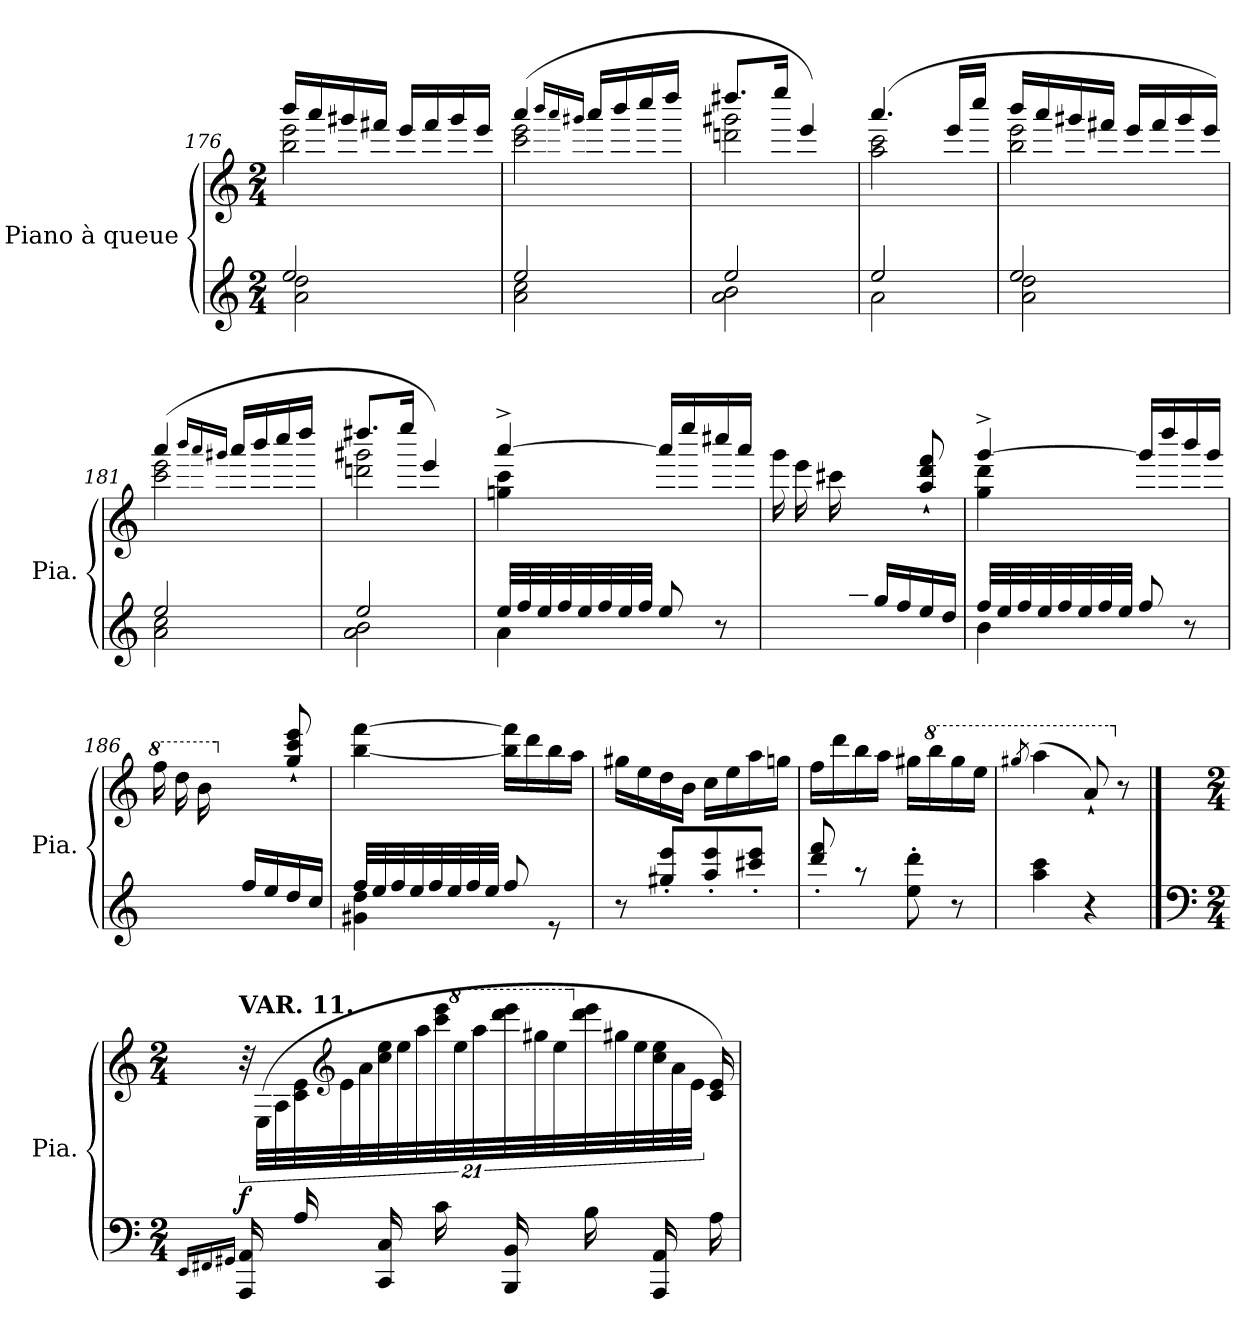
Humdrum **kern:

**kern	**kern	**dynam
*part1	*part1	*part1
*staff2	*staff1	*staff1/2
*I"Piano à queue	*	*
*I'Pia.	*	*
*clefG2	*clefG2	*
*k[]	*k[]	*
*M2/4	*M2/4	*
=176	=176	=176
*^	*^	*
2ee/	2a\ 2dd\	16bbb/LL	2bb\ 2eee\	.
.	.	16aaa/	.	.
.	.	16ggg#X/	.	.
.	.	16fff#X/JJ	.	.
.	.	16eee/LL	.	.
.	.	16fff#/	.	.
.	.	16ggg#/	.	.
.	.	16eee/JJ	.	.
=177	=177	=177	=177	=177
2ee/	2a\ 2cc\	(>4aaa/	2ccc\ 2eee\	.
.	.	16qbbb/LL	.	.
.	.	16qaaa/	.	.
.	.	16qggg#X/JJ	.	.
.	.	16aaa/LL	.	.
.	.	16bbb/	.	.
.	.	16cccc/	.	.
.	.	16dddd/JJ	.	.
=178	=178	=178	=178	=178
2ee/	2a\ 2b\	8.dddd#X/L	2dddn\ 2ggg#X\	.
.	.	16eeee/Jk	.	.
.	.	4eee/)	.	.
=179	=179	=179	=179	=179
2ee/	2a\	(>4.aaa/	2aa\ 2ccc\	.
.	.	16eee/LL	.	.
.	.	16cccc/JJ	.	.
=180	=180	=180	=180	=180
2ee/	2a\ 2dd\	16bbb/LL	2bb\ 2eee\	.
.	.	16aaa/	.	.
.	.	16ggg#X/	.	.
.	.	16fff#X/JJ	.	.
.	.	16eee/LL	.	.
.	.	16fff#/	.	.
.	.	16ggg#/	.	.
.	.	16eee/JJ)	.	.
!!LO:LB:g=z	!!
=181	=181	=181	=181	=181
2ee/	2a\ 2cc\	(>4aaa/	2ccc\ 2eee\	.
.	.	16qbbb/LL	.	.
.	.	16qaaa/	.	.
.	.	16qggg#X/JJ	.	.
.	.	16aaa/LL	.	.
.	.	16bbb/	.	.
.	.	16cccc/	.	.
.	.	16dddd/JJ	.	.
=182	=182	=182	=182	=182
2ee/	2a\ 2b\	8.dddd#X/L	2dddn\ 2ggg#X\	.
.	.	16eeee/Jk	.	.
.	.	4eee/)	.	.
=183	=183	=183	=183	=183
32ee/LLL	4a\	[4aaa^/	4ggn\ 4ccc\	.
32ff/	.	.	.	.
32ee/	.	.	.	.
32ff/	.	.	.	.
32ee/	.	.	.	.
32ff/	.	.	.	.
32ee/	.	.	.	.
32ff/JJJ	.	.	.	.
8ee/	4ryy	(16aaa/LL]	4ryy	.
.	.	16eeee/	.	.
8r	.	16cccc#X/	.	.
.	.	16aaa/JJ	.	.
=184	=184	=184	=184	=184
8.ryy	2ryy	16ggg\LL	4.ryy	.
.	.	16eee\	.	.
.	.	16ccc#X\	.	.
16aa/JJ	.	4ryy	.	.
16gg/LL	.	.	.	.
16ff/	.	.	.	.
16ee/	.	.	8aa/` 8ddd/` 8fff/`	.
16dd/JJ)	.	16ryy	.	.
=185	=185	=185	=185	=185
32ff/LLL	4b\	[4ggg^/	4gg\ 4ddd\	.
32ee/	.	.	.	.
32ff/	.	.	.	.
32ee/	.	.	.	.
32ff/	.	.	.	.
32ee/	.	.	.	.
32ff/	.	.	.	.
32ee/JJJ	.	.	.	.
8ff/	4ryy	(16ggg/LL]	4ryy	.
.	.	16dddd/	.	.
8r	.	16bbb/	.	.
.	.	16ggg/JJ	.	.
!!LO:PB:g=z	!!
=186	=186	=186	=186	=186
*	*	*8va	*	*
8.ryy	2ryy	16fff\LL	4.ryy	.
.	.	16ddd\	.	.
.	.	16bb\	.	.
*	*	*X8va	*	*
16gg/JJ	.	4ryy	.	.
16ff/LL	.	.	.	.
16ee/	.	.	.	.
16dd/	.	.	8gg/` 8ccc/` 8eee/`	.
16cc/JJ)	.	16ryy	.	.
*	*	*v	*v	*
=187	=187	=187	=187
32ff/LLL	4g#X\ 4dd\	[4bb\ [4fff\	.
32ee/	.	.	.
32ff/	.	.	.
32ee/	.	.	.
32ff/	.	.	.
32ee/	.	.	.
32ff/	.	.	.
32ee/JJJ	.	.	.
8ff/	4ryy	16bb\] 16fff\]LL	.
.	.	16ddd\	.
8re	.	16bb\	.
.	.	16aa\JJ	.
*v	*v	*	*
=188	=188	=188
8r	16gg#X\LL	.
.	16ee\	.
8gg#X/' 8eee/'L	16dd\	.
.	16b\JJ	.
8aa/' 8eee/'	16cc\LL	.
.	16ee\	.
8ccc#X/' 8eee/'J	16aa\	.
.	16ggn\JJ	.
=189	=189	=189
8ddd/' 8fff/'	16ff\LL	.
.	16ddd\	.
8raa	16bb\	.
.	16aa\JJ	.
8ee\' 8ddd\'	16gg#X\LL	.
*	*8va	*
.	16bbb\	.
8r	16ggg#\	.
.	16eee\JJ	.
=190	=190	=190
.	8qggg#X/	.
4aa\ 4ccc\	(4aaa\	.
4r	8aa`/)	.
*	*X8va	*
.	8r	.
!!LO:LB:g=z
==191	==191	==191
*clefF4	*	*
*M2/4	*M2/4	*
*	*MM60	*
16qEE/LL	.	.
16qFF#X/	.	.
16qGG#X/JJ	.	.
!	!LO:TX:a:B:t=VAR. 11.	!
!	!	!LO:DY:b
16AAA/ 16AA/	48r	f
.	(>48E\LLL	.
.	48A\	.
*	*Xbrackettup	*
16A/	48c\ 48e\	.
*	*clefG2	*
.	48e\	.
.	48a\	.
16CC/ 16C/	48cc\ 48ee\	.
.	48ee\	.
.	48aa\	.
16c\	48ccc\ 48eee\	.
*	*8va	*
.	48eee\	.
.	48aaa\	.
16BBB/ 16BB/	48dddd\ 48eeee\	.
.	48ggg#X\	.
.	48eee\	.
*	*X8va	*
16B\	48ddd\ 48eee\	.
.	48gg#X\	.
.	48ee\	.
16AAA/ 16AA/	48cc\ 48ee\	.
.	48a\	.
.	48e\JJJ	.
16A\	16c/ 16e/)	.
=	=	=
*-	*-	*-
